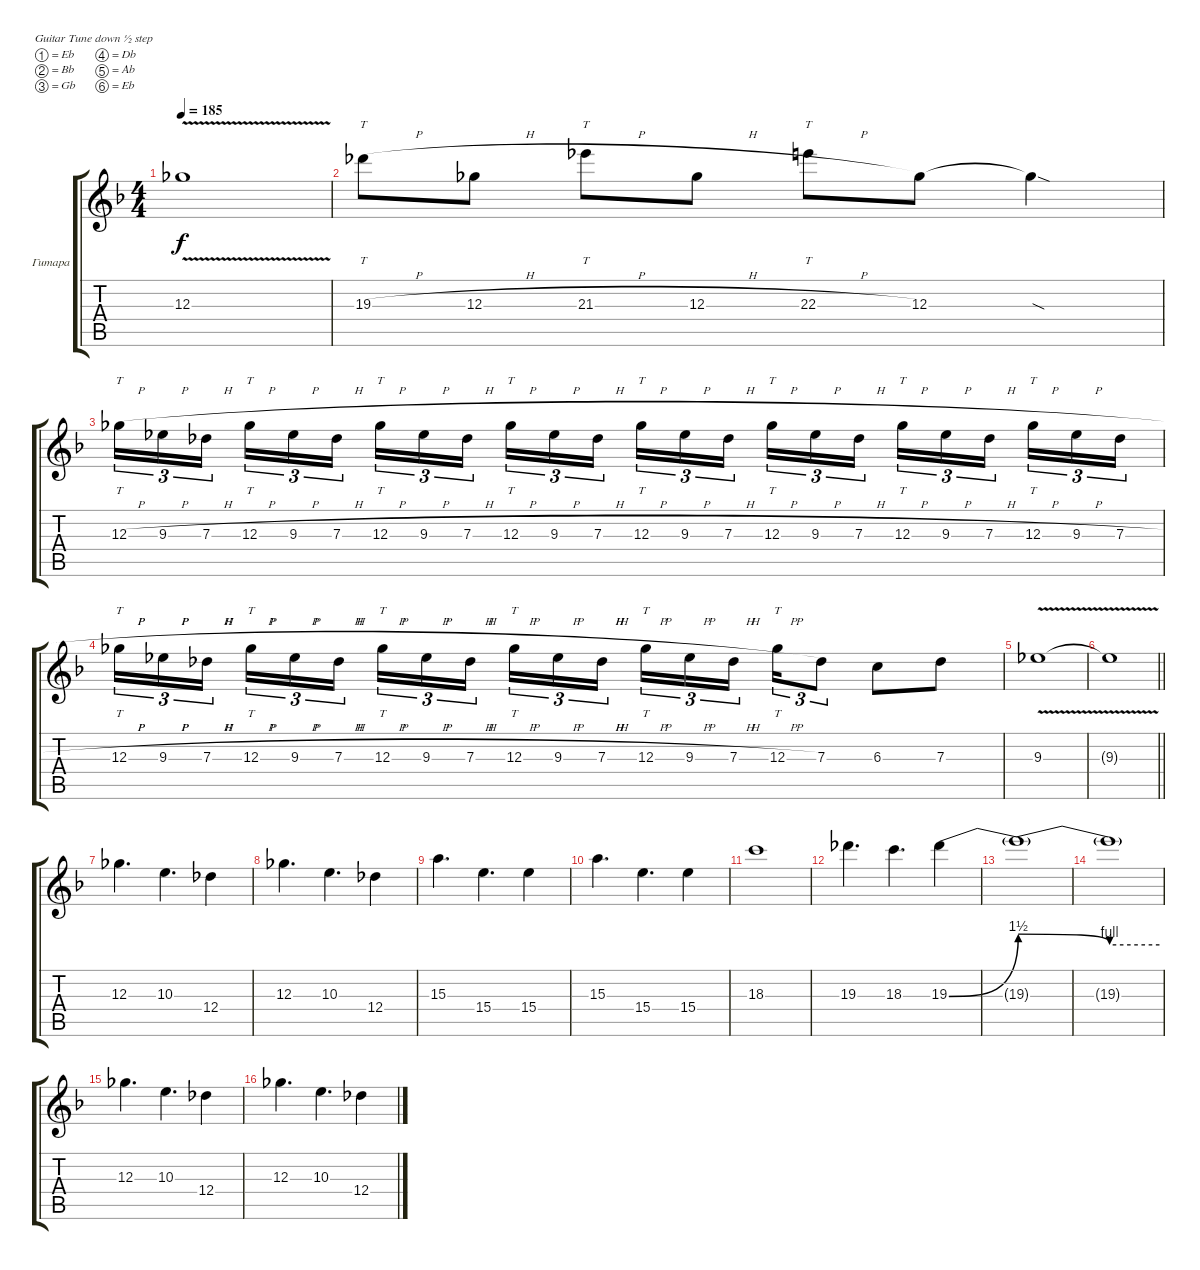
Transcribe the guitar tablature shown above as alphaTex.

\bracketExtendMode groupsimilarinstruments
\firstSystemTrackNameOrientation horizontal
\otherSystemsTrackNameOrientation horizontal
\track ("Владимир Холстинин" "Гитара") {instrument distortionguitar}
\staff {score tabs}
\tuning (Eb4 Bb3 Gb3 Db3 Ab2 Eb2)
\ts (4 4)
\tempo 185
\clef g2
\ks dminor
12.3{v}.1{dy f} |
19.3{h}.8{tt} 12.3{h}.8 21.3{h}.8{tt} 12.3{h}.8 22.3{h}.8{tt} 12.3.8 12.3{sod t}.4 |
12.3{h}.16{tt tu (3 2)} 9.3{h}.16{tu (3 2)} 7.3{h}.16{tu (3 2)} 12.3{h}.16{tt tu (3 2)} 9.3{h}.16{tu (3 2)} 7.3{h}.16{tu (3 2)} 12.3{h}.16{tt tu (3 2)} 9.3{h}.16{tu (3 2)} 7.3{h}.16{tu (3 2)} 12.3{h}.16{tt tu (3 2)} 9.3{h}.16{tu (3 2)} 7.3{h}.16{tu (3 2)} 12.3{h}.16{tt tu (3 2)} 9.3{h}.16{tu (3 2)} 7.3{h}.16{tu (3 2)} 12.3{h}.16{tt tu (3 2)} 9.3{h}.16{tu (3 2)} 7.3{h}.16{tu (3 2)} 12.3{h}.16{tt tu (3 2)} 9.3{h}.16{tu (3 2)} 7.3{h}.16{tu (3 2)} 12.3{h}.16{tt tu (3 2)} 9.3{h}.16{tu (3 2)} 7.3{h}.16{tu (3 2)} |
12.3{h}.16{tt tu (3 2)} 9.3{h}.16{tu (3 2)} 7.3{h}.16{tu (3 2)} 12.3{h}.16{tt tu (3 2)} 9.3{h}.16{tu (3 2)} 7.3{h}.16{tu (3 2)} 12.3{h}.16{tt tu (3 2)} 9.3{h}.16{tu (3 2)} 7.3{h}.16{tu (3 2)} 12.3{h}.16{tt tu (3 2)} 9.3{h}.16{tu (3 2)} 7.3{h}.16{tu (3 2)} 12.3{h}.16{tt tu (3 2)} 9.3{h}.16{tu (3 2)} 7.3{h}.16{tu (3 2)} 12.3{h}.16{tt tu (3 2)} 7.3.8{tu (3 2)} 6.3.8 7.3.8 |
9.3{v}.1 |
\barLineRight lightlight
9.3{v t}.1 |
12.3.4{d} 10.3.4{d} 12.4.4 |
12.3.4{d} 10.3.4{d} 12.4.4 |
15.3.4{d} 15.4.4{d} 15.4.4 |
15.3.4{d} 15.4.4{d} 15.4.4 |
18.3.1 |
19.3.4{d} 18.3.4{d} 19.3{be (bend 0 0 60 6)}.4 |
19.3{be (release 0 6 60 4) t}.1 |
19.3{be (hold 0 4 60 4) t}.1 |
12.3.4{d} 10.3.4{d} 12.4.4 |
12.3.4{d} 10.3.4{d} 12.4.4
